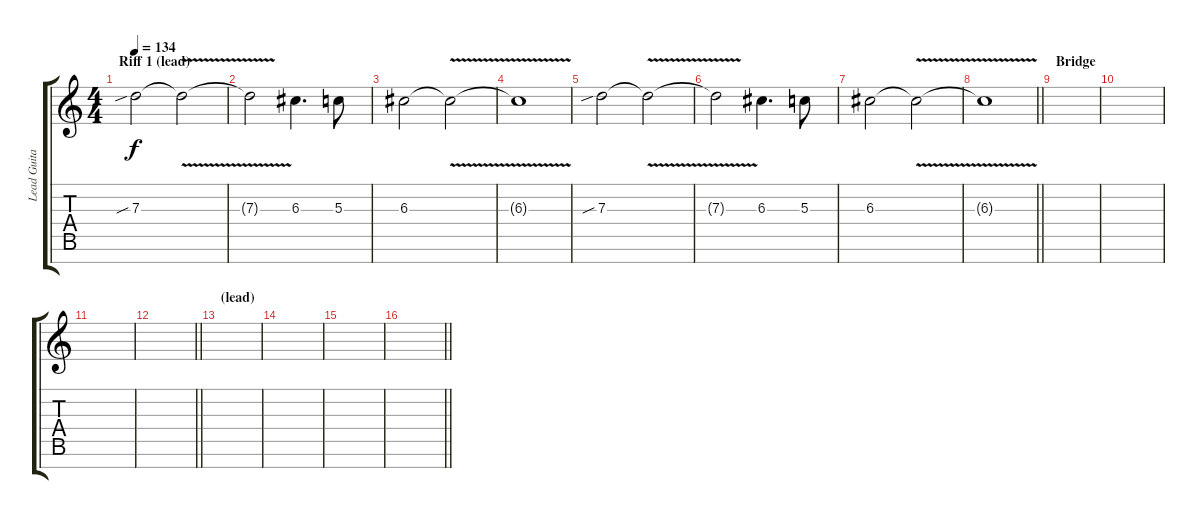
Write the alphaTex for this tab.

\track ("Lead Guitar" "Lead Guita") {instrument distortionguitar}
\staff {score tabs}
\tuning (E4 B3 G3 D3 A2 E2 B1) {hide}
\ts (4 4)
\section ("" "Riff 1 (lead)")
\tempo 134
\clef g2
\ks c
7.3{sib}.2{dy f} 7.3{v t}.2 |
7.3{t}.2 6.3.4{d} 5.3.8 |
6.3.2 6.3{v t}.2 |
6.3{t}.1 |
7.3{sib}.2 7.3{v t}.2 |
7.3{t}.2 6.3.4{d} 5.3.8 |
6.3.2 6.3{v t}.2 |
\barLineRight lightlight
6.3{t}.1 |
\section ("" "Bridge")
|
|
|
\barLineRight lightlight
|
\section ("" "(lead)")
|
|
|
\barLineRight lightlight
